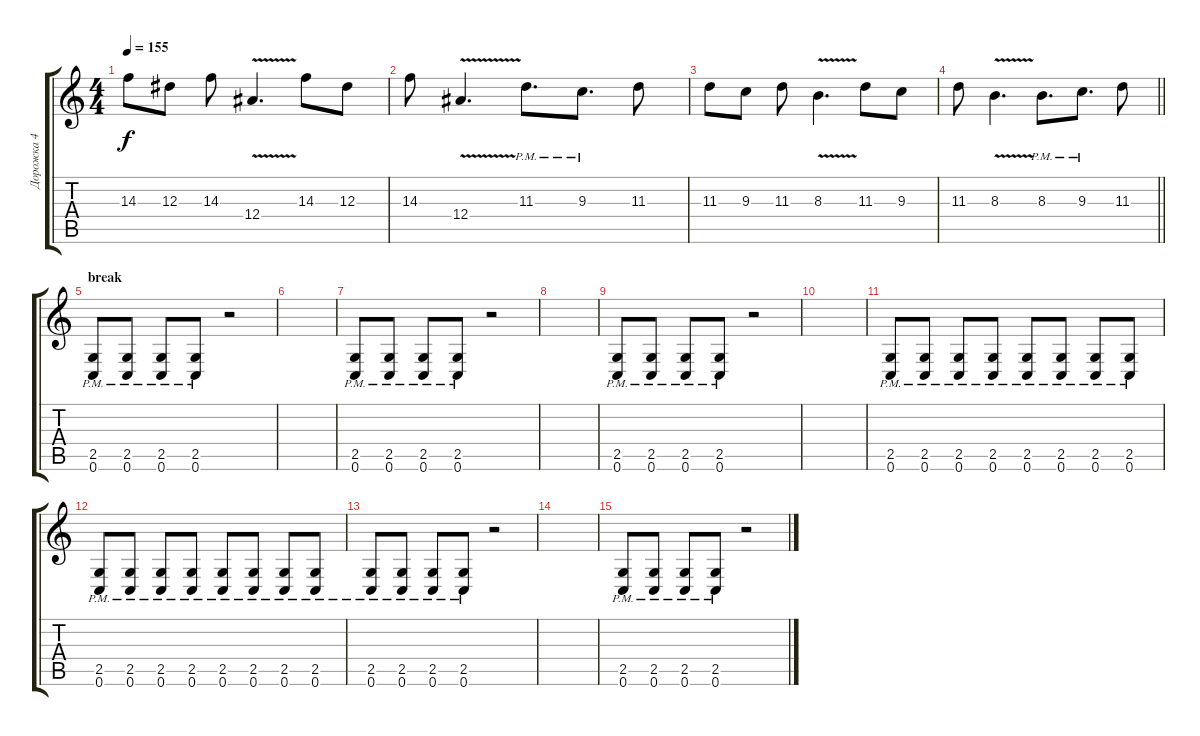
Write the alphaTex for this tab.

\track ("Дорожка 4" "Дорожка 4") {instrument distortionguitar}
\staff {score tabs}
\tuning (C4 G3 Eb3 Bb2 F2 C2) {hide}
\ts (4 4)
\tempo 155
\clef g2
\ks c
14.3.8{dy f} 12.3.8 14.3.8 12.4{v}.4{d} 14.3.8 12.3.8 |
14.3.8 12.4{v}.4{d} 11.3{pm}.8{d} 9.3{pm}.8{d} 11.3.8 |
11.3.8 9.3.8 11.3.8 8.3{v}.4{d} 11.3.8 9.3.8 |
\barLineRight lightlight
11.3.8 8.3{v}.4{d} 8.3{pm}.8{d} 9.3{pm}.8{d} 11.3.8 |
\section ("" "break")
(2.5{pm} 0.6{pm}).8 (2.5{pm} 0.6{pm}).8 (2.5{pm} 0.6{pm}).8 (2.5{pm} 0.6{pm}).8 r.2 |
|
(2.5{pm} 0.6{pm}).8 (2.5{pm} 0.6{pm}).8 (2.5{pm} 0.6{pm}).8 (2.5{pm} 0.6{pm}).8 r.2 |
|
(2.5{pm} 0.6{pm}).8 (2.5{pm} 0.6{pm}).8 (2.5{pm} 0.6{pm}).8 (2.5{pm} 0.6{pm}).8 r.2 |
|
(2.5{pm} 0.6{pm}).8 (2.5{pm} 0.6{pm}).8 (2.5{pm} 0.6{pm}).8 (2.5{pm} 0.6{pm}).8 (2.5{pm} 0.6{pm}).8 (2.5{pm} 0.6{pm}).8 (2.5{pm} 0.6{pm}).8 (2.5{pm} 0.6{pm}).8 |
(2.5{pm} 0.6{pm}).8 (2.5{pm} 0.6{pm}).8 (2.5{pm} 0.6{pm}).8 (2.5{pm} 0.6{pm}).8 (2.5{pm} 0.6{pm}).8 (2.5{pm} 0.6{pm}).8 (2.5{pm} 0.6{pm}).8 (2.5{pm} 0.6{pm}).8 |
(2.5{pm} 0.6{pm}).8 (2.5{pm} 0.6{pm}).8 (2.5{pm} 0.6{pm}).8 (2.5{pm} 0.6{pm}).8 r.2 |
|
(2.5{pm} 0.6{pm}).8 (2.5{pm} 0.6{pm}).8 (2.5{pm} 0.6{pm}).8 (2.5{pm} 0.6{pm}).8 r.2
